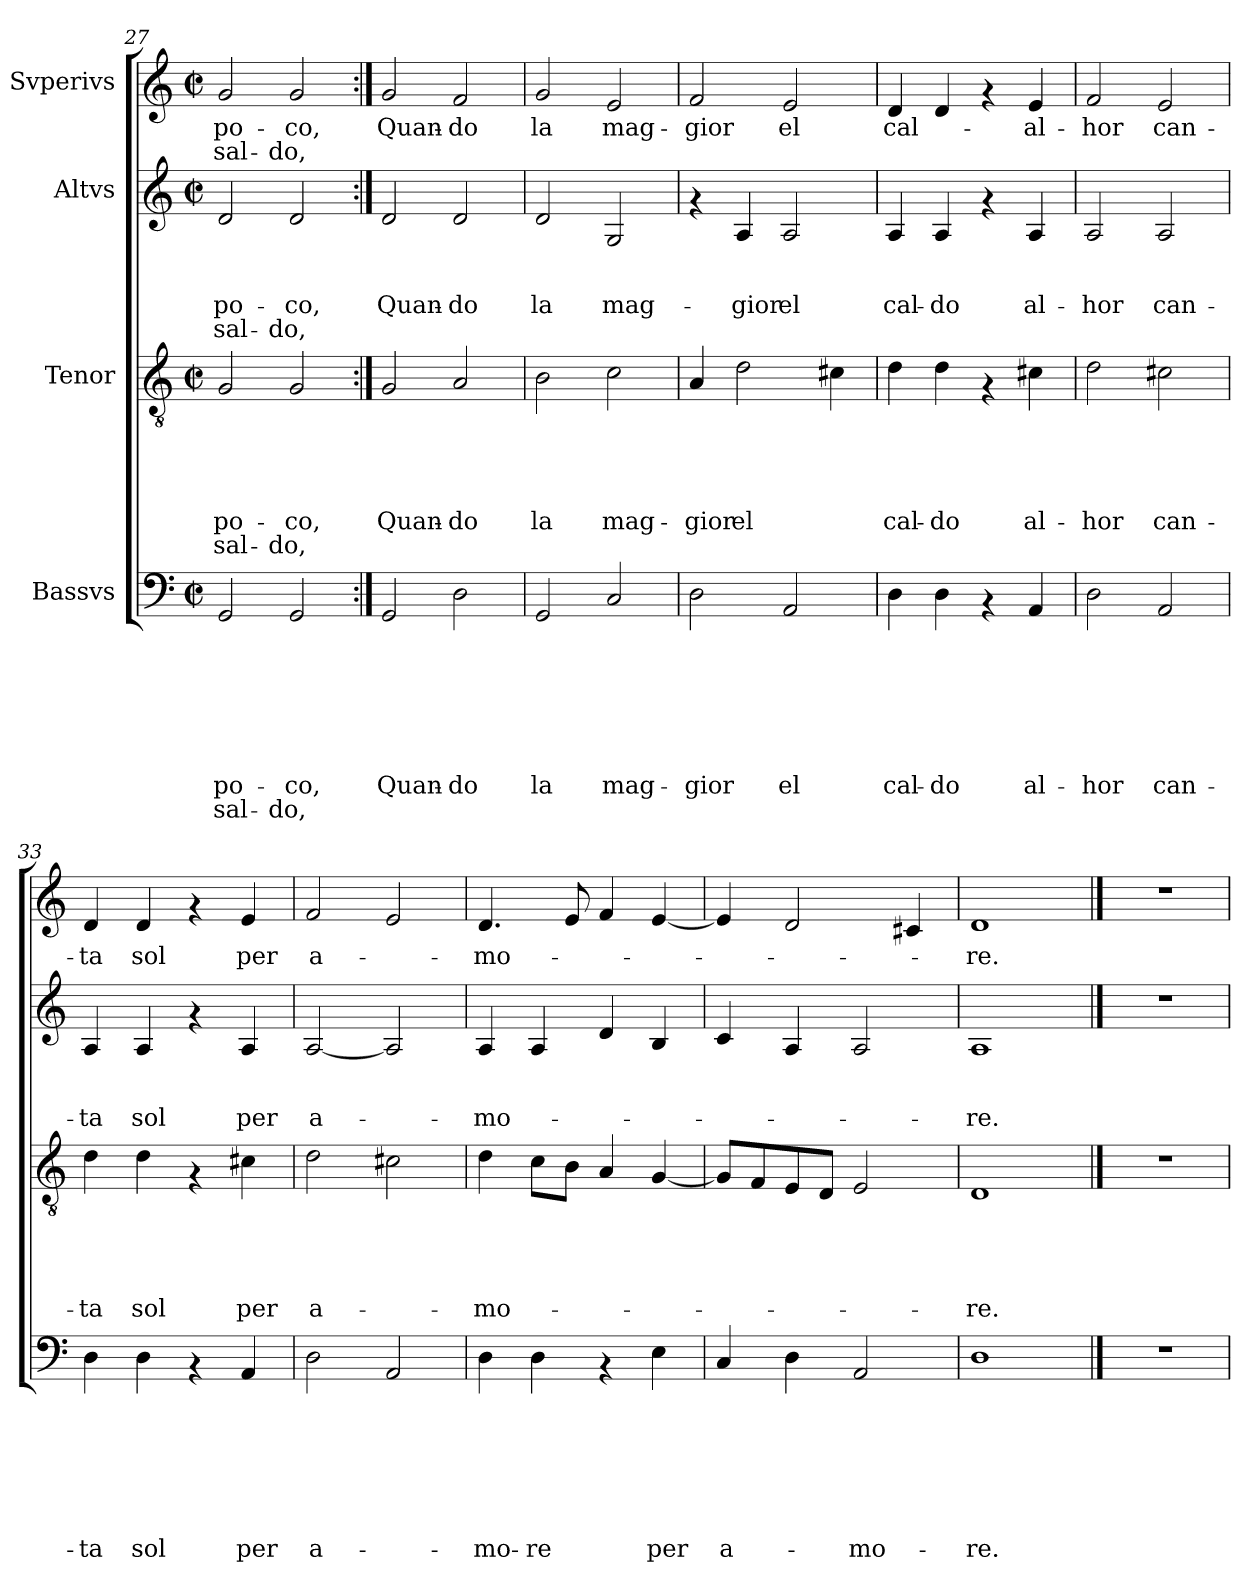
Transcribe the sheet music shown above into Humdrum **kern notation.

**kern	**text	**text	**text	**text	**text	**text	**text	**text	**kern	**text	**text	**text	**text	**text	**text	**kern	**text	**text	**text	**text	**kern	**text	**text
*part4	*part4	*part4	*part4	*part4	*part4	*part4	*part4	*part4	*part3	*part3	*part3	*part3	*part3	*part3	*part3	*part2	*part2	*part2	*part2	*part2	*part1	*part1	*part1
*staff4	*staff4	*staff4	*staff4	*staff4	*staff4	*staff4	*staff4	*staff4	*staff3	*staff3	*staff3	*staff3	*staff3	*staff3	*staff3	*staff2	*staff2	*staff2	*staff2	*staff2	*staff1	*staff1	*staff1
*I"Bassvs	*	*	*	*	*	*	*	*	*I"Tenor	*	*	*	*	*	*	*I"Altvs	*	*	*	*	*I"Svperivs	*	*
*clefF4	*	*	*	*	*	*	*	*	*clefGv2	*	*	*	*	*	*	*clefG2	*	*	*	*	*clefG2	*	*
*k[]	*	*	*	*	*	*	*	*	*k[]	*	*	*	*	*	*	*k[]	*	*	*	*	*k[]	*	*
*C:	*	*	*	*	*	*	*	*	*C:	*	*	*	*	*	*	*C:	*	*	*	*	*C:	*	*
*M2/2	*	*	*	*	*	*	*	*	*M2/2	*	*	*	*	*	*	*M2/2	*	*	*	*	*M2/2	*	*
*met(c|)	*	*	*	*	*	*	*	*	*met(c|)	*	*	*	*	*	*	*met(c|)	*	*	*	*	*met(c|)	*	*
=27	=27	=27	=27	=27	=27	=27	=27	=27	=27	=27	=27	=27	=27	=27	=27	=27	=27	=27	=27	=27	=27	=27	=27
!	!	!	!	!	!	!	!LO:LY:b	!LO:LY:b	!	!	!	!	!	!LO:LY:b	!LO:LY:b	!	!	!	!LO:LY:b	!LO:LY:b	!	!LO:LY:b	!LO:LY:b
2GG/	.	.	.	.	.	.	po-	sal-	2G/	.	.	.	.	po-	sal-	2d/	.	.	po-	sal-	2g/	po-	sal-
!	!	!	!	!	!	!	!LO:LY:b	!LO:LY:b	!	!	!	!	!	!LO:LY:b	!LO:LY:b	!	!	!	!LO:LY:b	!LO:LY:b	!	!LO:LY:b	!LO:LY:b
2GG/	.	.	.	.	.	.	-co,	-do,	2G/	.	.	.	.	-co,	-do,	2d/	.	.	-co,	-do,	2g/	-co,	-do,
=28:|!	=28:|!	=28:|!	=28:|!	=28:|!	=28:|!	=28:|!	=28:|!	=28:|!	=28:|!	=28:|!	=28:|!	=28:|!	=28:|!	=28:|!	=28:|!	=28:|!	=28:|!	=28:|!	=28:|!	=28:|!	=28:|!	=28:|!	=28:|!
!	!	!	!	!	!	!	!LO:LY:b	!	!	!	!	!	!	!LO:LY:b	!	!	!	!	!LO:LY:b	!	!	!LO:LY:b	!
2GG/	.	.	.	.	.	.	Quan-	.	2G/	.	.	.	.	Quan-	.	2d/	.	.	Quan-	.	2g/	Quan-	.
!	!	!	!	!	!	!	!LO:LY:b	!	!	!	!	!	!	!LO:LY:b	!	!	!	!	!LO:LY:b	!	!	!LO:LY:b	!
2D\	.	.	.	.	.	.	-do	.	2A/	.	.	.	.	-do	.	2d/	.	.	-do	.	2f/	-do	.
=29	=29	=29	=29	=29	=29	=29	=29	=29	=29	=29	=29	=29	=29	=29	=29	=29	=29	=29	=29	=29	=29	=29	=29
!	!	!	!	!	!	!	!LO:LY:b	!	!	!	!	!	!	!LO:LY:b	!	!	!	!	!LO:LY:b	!	!	!LO:LY:b	!
2GG/	.	.	.	.	.	.	la	.	2B\	.	.	.	.	la	.	2d/	.	.	la	.	2g/	la	.
!	!	!	!	!	!	!	!LO:LY:b	!	!	!	!	!	!	!LO:LY:b	!	!	!	!	!LO:LY:b	!	!	!LO:LY:b	!
2C/	.	.	.	.	.	.	mag-	.	2c\	.	.	.	.	mag-	.	2G/	.	.	mag-	.	2e/	mag-	.
=30	=30	=30	=30	=30	=30	=30	=30	=30	=30	=30	=30	=30	=30	=30	=30	=30	=30	=30	=30	=30	=30	=30	=30
!	!	!	!	!	!	!	!LO:LY:b	!	!	!	!	!	!	!LO:LY:b	!	!	!	!	!	!	!	!LO:LY:b	!
2D\	.	.	.	.	.	.	-gior	.	4A/	.	.	.	.	-gior	.	4rf	.	.	.	.	2f/	-gior	.
!	!	!	!	!	!	!	!	!	!	!	!	!	!	!LO:LY:b	!	!	!	!	!LO:LY:b	!	!	!	!
.	.	.	.	.	.	.	.	.	2d\	.	.	.	.	el	.	4A/	.	.	-gior	.	.	.	.
!	!	!	!	!	!	!	!LO:LY:b	!	!	!	!	!	!	!	!	!	!	!	!LO:LY:b	!	!	!LO:LY:b	!
2AA/	.	.	.	.	.	.	el	.	.	.	.	.	.	.	.	2A/	.	.	el	.	2e/	el	.
.	.	.	.	.	.	.	.	.	4c#X\	.	.	.	.	.	.	.	.	.	.	.	.	.	.
!!LO:PB:g=z
=31	=31	=31	=31	=31	=31	=31	=31	=31	=31	=31	=31	=31	=31	=31	=31	=31	=31	=31	=31	=31	=31	=31	=31
!	!	!	!	!	!	!	!LO:LY:b	!	!	!	!	!	!	!LO:LY:b	!	!	!	!	!LO:LY:b	!	!	!LO:LY:b	!
4D\	.	.	.	.	.	.	cal-	.	4d\	.	.	.	.	cal-	.	4A/	.	.	cal-	.	4d/	cal-	.
!	!	!	!	!	!	!	!LO:LY:b	!	!	!	!	!	!	!LO:LY:b	!	!	!	!	!LO:LY:b	!	!	!	!
4D\	.	.	.	.	.	.	-do	.	4d\	.	.	.	.	-do	.	4A/	.	.	-do	.	4d/	.	.
4rAA	.	.	.	.	.	.	.	.	4rF	.	.	.	.	.	.	4rf	.	.	.	.	4rf	.	.
!	!	!	!	!	!	!	!LO:LY:b	!	!	!	!	!	!	!LO:LY:b	!	!	!	!	!LO:LY:b	!	!	!LO:LY:b	!
4AA/	.	.	.	.	.	.	al-	.	4c#X\	.	.	.	.	al-	.	4A/	.	.	al-	.	4e/	al-	.
=32	=32	=32	=32	=32	=32	=32	=32	=32	=32	=32	=32	=32	=32	=32	=32	=32	=32	=32	=32	=32	=32	=32	=32
!	!	!	!	!	!	!	!LO:LY:b	!	!	!	!	!	!	!LO:LY:b	!	!	!	!	!LO:LY:b	!	!	!LO:LY:b	!
2D\	.	.	.	.	.	.	-hor	.	2d\	.	.	.	.	-hor	.	2A/	.	.	-hor	.	2f/	-hor	.
!	!	!	!	!	!	!	!LO:LY:b	!	!	!	!	!	!	!LO:LY:b	!	!	!	!	!LO:LY:b	!	!	!LO:LY:b	!
2AA/	.	.	.	.	.	.	can-	.	2c#X\	.	.	.	.	can-	.	2A/	.	.	can-	.	2e/	can-	.
=33	=33	=33	=33	=33	=33	=33	=33	=33	=33	=33	=33	=33	=33	=33	=33	=33	=33	=33	=33	=33	=33	=33	=33
!	!	!	!	!	!	!	!LO:LY:b	!	!	!	!	!	!	!LO:LY:b	!	!	!	!	!LO:LY:b	!	!	!LO:LY:b	!
4D\	.	.	.	.	.	.	-ta	.	4d\	.	.	.	.	-ta	.	4A/	.	.	-ta	.	4d/	-ta	.
!	!	!	!	!	!	!	!LO:LY:b	!	!	!	!	!	!	!LO:LY:b	!	!	!	!	!LO:LY:b	!	!	!LO:LY:b	!
4D\	.	.	.	.	.	.	sol	.	4d\	.	.	.	.	sol	.	4A/	.	.	sol	.	4d/	sol	.
4rAA	.	.	.	.	.	.	.	.	4rF	.	.	.	.	.	.	4rf	.	.	.	.	4rf	.	.
!	!	!	!	!	!	!	!LO:LY:b	!	!	!	!	!	!	!LO:LY:b	!	!	!	!	!LO:LY:b	!	!	!LO:LY:b	!
4AA/	.	.	.	.	.	.	per	.	4c#X\	.	.	.	.	per	.	4A/	.	.	per	.	4e/	per	.
=34	=34	=34	=34	=34	=34	=34	=34	=34	=34	=34	=34	=34	=34	=34	=34	=34	=34	=34	=34	=34	=34	=34	=34
!	!	!	!	!	!	!	!LO:LY:b	!	!	!	!	!	!	!LO:LY:b	!	!	!	!	!LO:LY:b	!	!	!LO:LY:b	!
2D\	.	.	.	.	.	.	a-	.	2d\	.	.	.	.	a-	.	[<2A/	.	.	a-	.	2f/	a-	.
2AA/	.	.	.	.	.	.	.	.	2c#X\	.	.	.	.	.	.	2A/]	.	.	.	.	2e/	.	.
=35	=35	=35	=35	=35	=35	=35	=35	=35	=35	=35	=35	=35	=35	=35	=35	=35	=35	=35	=35	=35	=35	=35	=35
!	!	!	!	!	!	!	!LO:LY:b	!	!	!	!	!	!	!LO:LY:b	!	!	!	!	!LO:LY:b	!	!	!LO:LY:b	!
4D\	.	.	.	.	.	.	-mo-	.	4d\	.	.	.	.	-mo-	.	4A/	.	.	-mo-	.	4.d/	-mo-	.
!	!	!	!	!	!	!	!LO:LY:b	!	!	!	!	!	!	!	!	!	!	!	!	!	!	!	!
4D\	.	.	.	.	.	.	-re	.	8c\L	.	.	.	.	.	.	4A/	.	.	.	.	.	.	.
.	.	.	.	.	.	.	.	.	8B\J	.	.	.	.	.	.	.	.	.	.	.	8e/	.	.
4rAA	.	.	.	.	.	.	.	.	4A/	.	.	.	.	.	.	4d/	.	.	.	.	4f/	.	.
!	!	!	!	!	!	!	!LO:LY:b	!	!	!	!	!	!	!	!	!	!	!	!	!	!	!	!
4E\	.	.	.	.	.	.	per	.	[<4G/	.	.	.	.	.	.	4B/	.	.	.	.	[<4e/	.	.
=36	=36	=36	=36	=36	=36	=36	=36	=36	=36	=36	=36	=36	=36	=36	=36	=36	=36	=36	=36	=36	=36	=36	=36
!	!	!	!	!	!	!	!LO:LY:b	!	!	!	!	!	!	!	!	!	!	!	!	!	!	!	!
4C/	.	.	.	.	.	.	a-	.	8G/L]	.	.	.	.	.	.	4c/	.	.	.	.	4e/]	.	.
.	.	.	.	.	.	.	.	.	8F/	.	.	.	.	.	.	.	.	.	.	.	.	.	.
4D\	.	.	.	.	.	.	.	.	8E/	.	.	.	.	.	.	4A/	.	.	.	.	2d/	.	.
.	.	.	.	.	.	.	.	.	8D/J	.	.	.	.	.	.	.	.	.	.	.	.	.	.
!	!	!	!	!	!	!	!LO:LY:b	!	!	!	!	!	!	!	!	!	!	!	!	!	!	!	!
2AA/	.	.	.	.	.	.	-mo-	.	2E/	.	.	.	.	.	.	2A/	.	.	.	.	.	.	.
.	.	.	.	.	.	.	.	.	.	.	.	.	.	.	.	.	.	.	.	.	4c#X/	.	.
=37	=37	=37	=37	=37	=37	=37	=37	=37	=37	=37	=37	=37	=37	=37	=37	=37	=37	=37	=37	=37	=37	=37	=37
!	!	!	!	!	!	!	!LO:LY:b	!	!	!	!	!	!	!LO:LY:b	!	!	!	!	!LO:LY:b	!	!	!LO:LY:b	!
1D	.	.	.	.	.	.	-re.	.	1D	.	.	.	.	-re.	.	1A	.	.	-re.	.	1d	-re.	.
==38	==38	==38	==38	==38	==38	==38	==38	==38	==38	==38	==38	==38	==38	==38	==38	==38	==38	==38	==38	==38	==38	==38	==38
1r	.	.	.	.	.	.	.	.	1r	.	.	.	.	.	.	1r	.	.	.	.	1r	.	.
=	=	=	=	=	=	=	=	=	=	=	=	=	=	=	=	=	=	=	=	=	=	=	=
*-	*-	*-	*-	*-	*-	*-	*-	*-	*-	*-	*-	*-	*-	*-	*-	*-	*-	*-	*-	*-	*-	*-	*-
